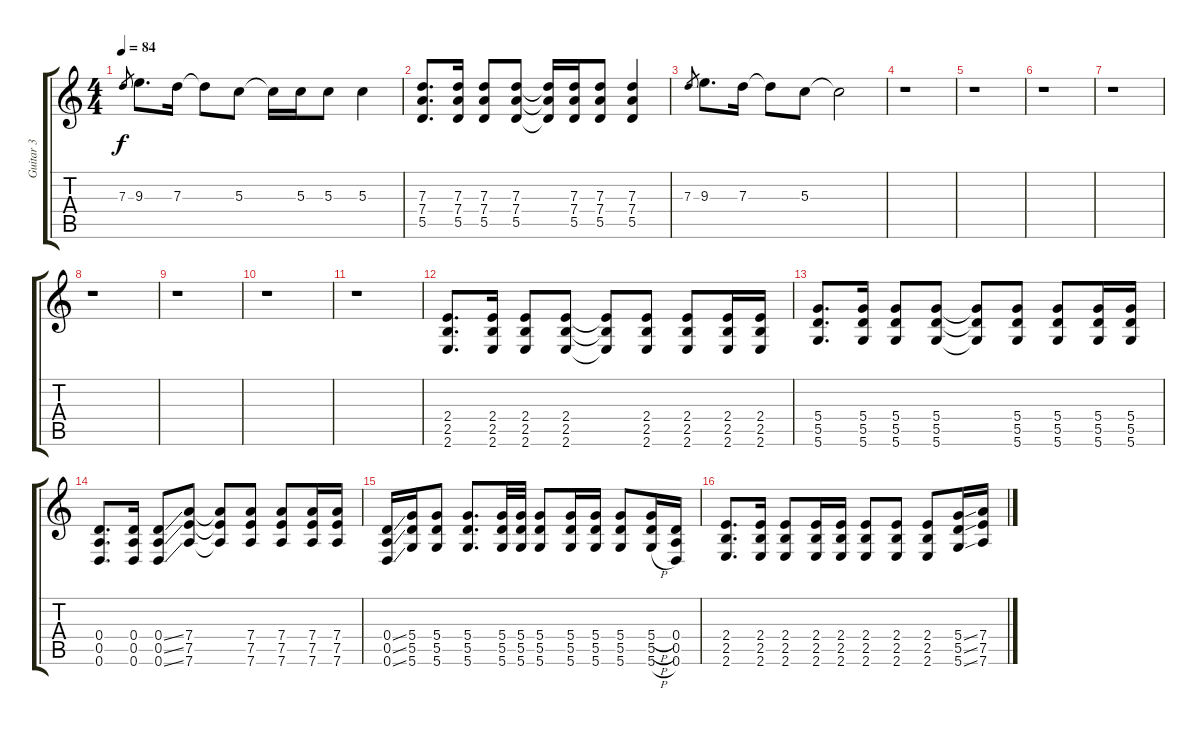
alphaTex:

\track ("Guitar 3" "Guitar 3") {instrument overdrivenguitar}
\staff {score tabs}
\tuning (E4 B3 G3 D3 A2 D2) {hide}
\ts (4 4)
\tempo 84
\clef g2
\ks c
7.3.8{gr dy f} 9.3.8{d} 7.3.16 7.3{t}.8 5.3.8 5.3{t}.16 5.3.16 5.3.8 5.3.4 |
(7.3 7.4 5.5).8{d} (7.3 7.4 5.5).16 (7.3 7.4 5.5).8 (7.3 7.4 5.5).8 (7.3{t} 7.4{t} 5.5{t}).16 (7.3 7.4 5.5).16 (7.3 7.4 5.5).8 (7.3 7.4 5.5).4 |
7.3.8{gr} 9.3.8{d} 7.3.16 7.3{t}.8 5.3.8 5.3{t}.2 |
r.1 |
r.1 |
r.1 |
r.1 |
r.1 |
r.1 |
r.1 |
r.1 |
(2.4 2.5 2.6).8{d} (2.4 2.5 2.6).16 (2.4 2.5 2.6).8 (2.4 2.5 2.6).8 (2.4{t} 2.5{t} 2.6{t}).8 (2.4 2.5 2.6).8 (2.4 2.5 2.6).8 (2.4 2.5 2.6).16 (2.4 2.5 2.6).16 |
(5.4 5.5 5.6).8{d} (5.4 5.5 5.6).16 (5.4 5.5 5.6).8 (5.4 5.5 5.6).8 (5.4{t} 5.5{t} 5.6{t}).8 (5.4 5.5 5.6).8 (5.4 5.5 5.6).8 (5.4 5.5 5.6).16 (5.4 5.5 5.6).16 |
(0.4 0.5 0.6).8{d} (0.4 0.5 0.6).16 (0.4{ss} 0.5{ss} 0.6{ss}).8 (7.4 7.5 7.6).8 (7.4{t} 7.5{t} 7.6{t}).8 (7.4 7.5 7.6).8 (7.4 7.5 7.6).8 (7.4 7.5 7.6).16 (7.4 7.5 7.6).16 |
(0.4{ss} 0.5{ss} 0.6{ss}).16 (5.4 5.5 5.6).16 (5.4 5.5 5.6).8 (5.4 5.5 5.6).8{d} (5.4 5.5 5.6).32 (5.4 5.5 5.6).32 (5.4 5.5 5.6).8 (5.4 5.5 5.6).16 (5.4 5.5 5.6).16 (5.4 5.5 5.6).8 (5.4{h} 5.5{h} 5.6{h}).16 (0.4 0.5 0.6).16 |
(2.4 2.5 2.6).8{d} (2.4 2.5 2.6).16 (2.4 2.5 2.6).8 (2.4 2.5 2.6).16 (2.4 2.5 2.6).16 (2.4 2.5 2.6).8 (2.4 2.5 2.6).8 (2.4 2.5 2.6).8 (5.4{ss} 5.5{ss} 5.6{ss}).16 (7.4 7.5 7.6).16
